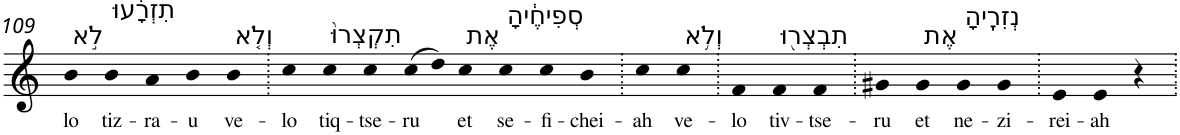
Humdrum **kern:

**kern	**text
*part1	*part1
*staff1	*staff1
*I"Piano	*
*I'Pno	*
!!LO:PB:g=z
*clefG2	*
*k[]	*
=109	=109
!LO:TX:a:t=לֹ֣א	!
!	!LO:LY:b
4b	lo
!LO:TX:a:t=תִזְרָ֔עוּ	!
!	!LO:LY:b
4b	tiz-
!	!LO:LY:b
4a	-ra-
!	!LO:LY:b
4b	-u
!LO:TX:a:t=וְלֹ֤א	!
!	!LO:LY:b
4b	ve-
=110.	=110.
!	!LO:LY:b
4cc	-lo
!LO:TX:a:t=תִקְצְרוּ֙	!
!	!LO:LY:b
4cc	tiq-
!	!LO:LY:b
4cc	-tse-
!	!LO:LY:b
(>8cc	-ru
8dd)	.
!LO:TX:a:t=אֶת	!
!	!LO:LY:b
4cc	et
!LO:TX:a:t=סְפִיחֶ֔יהָ	!
!	!LO:LY:b
4cc	se-
!	!LO:LY:b
4cc	-fi-
!	!LO:LY:b
4b	-chei-
=111.	=111.
!	!LO:LY:b
4cc	-ah
!LO:TX:a:t=וְלֹ֥א	!
!	!LO:LY:b
4cc	ve-
=112.	=112.
!	!LO:LY:b
4f	-lo
!LO:TX:a:t=תִבְצְר֖וּ	!
!	!LO:LY:b
4f	tiv-
!	!LO:LY:b
4f	-tse-
=113.	=113.
!	!LO:LY:b
4g#X	-ru
!LO:TX:a:t=אֶת	!
!	!LO:LY:b
4g#	et
!LO:TX:a:t=נְזִרֶֽיהָ	!
!	!LO:LY:b
4g#	ne-
!	!LO:LY:b
4g#	-zi-
=114.	=114.
!	!LO:LY:b
4e	-rei-
!	!LO:LY:b
4e	-ah
4r	.
=.	=.
*-	*-
